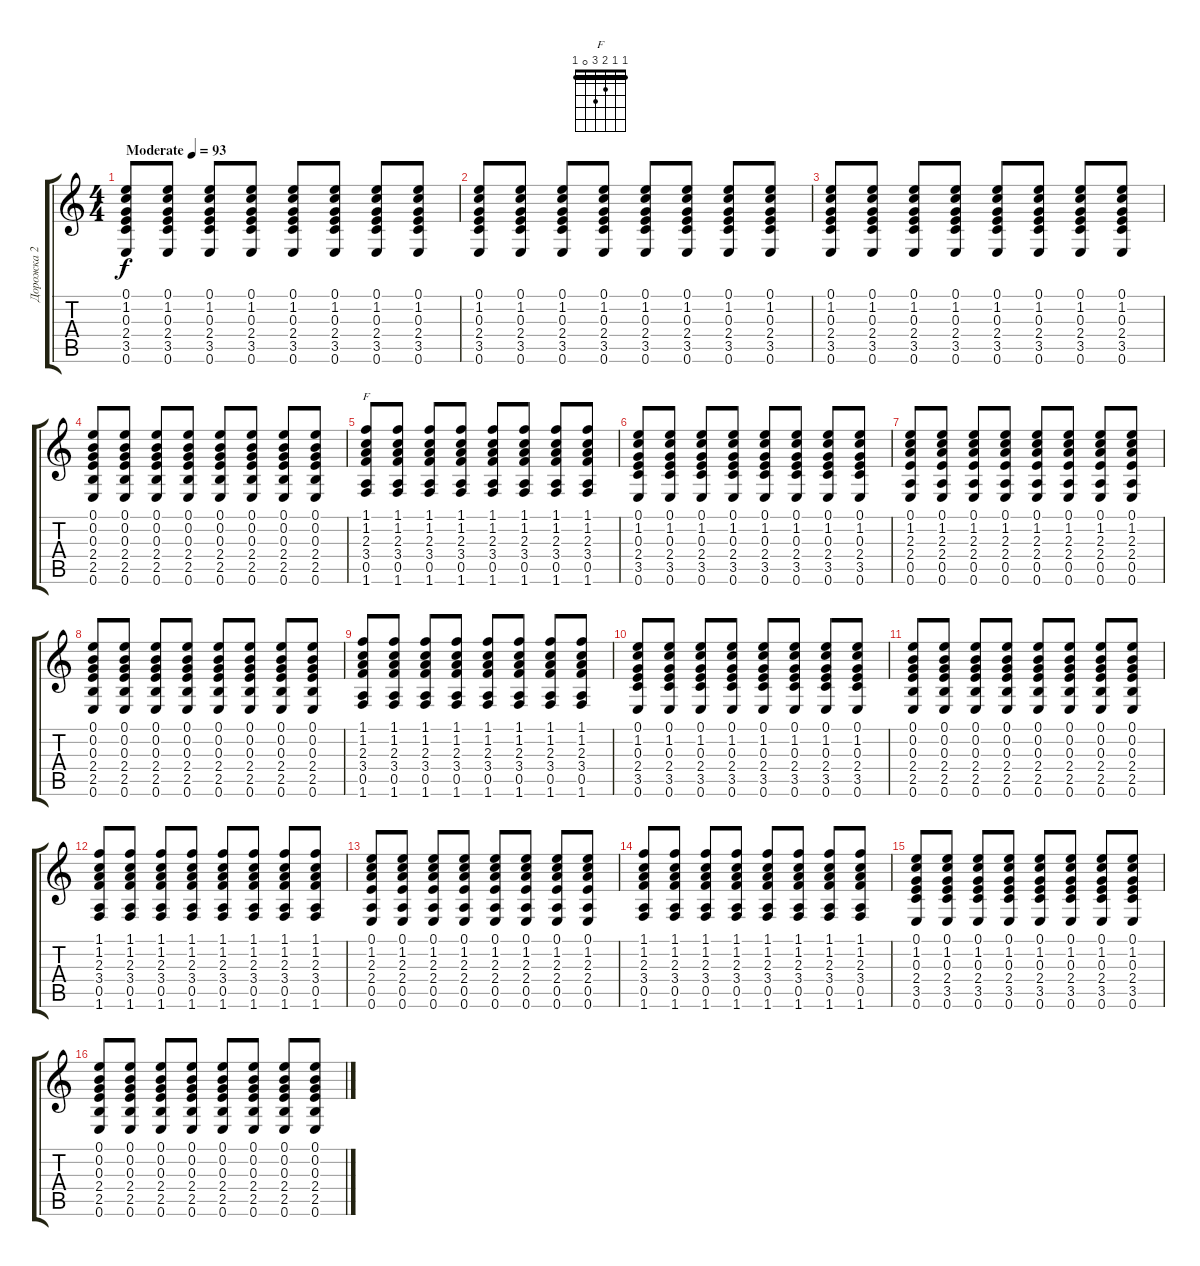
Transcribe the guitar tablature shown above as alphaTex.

\track ("Дорожка 2" "Дорожка 2") {instrument acousticguitarsteel}
\staff {score tabs}
\tuning (E4 B3 G3 D3 A2 E2) {hide}
\chord ("F" 1 1 2 3 0 1) {barre 1}
\ts (4 4)
\tempo (93 "Moderate")
\clef g2
\ks c
(0.1 1.2 0.3 2.4 3.5 0.6).8{dy f instrument acousticguitarsteel} (0.1 1.2 0.3 2.4 3.5 0.6).8 (0.1 1.2 0.3 2.4 3.5 0.6).8 (0.1 1.2 0.3 2.4 3.5 0.6).8 (0.1 1.2 0.3 2.4 3.5 0.6).8 (0.1 1.2 0.3 2.4 3.5 0.6).8 (0.1 1.2 0.3 2.4 3.5 0.6).8 (0.1 1.2 0.3 2.4 3.5 0.6).8 |
(0.1 1.2 0.3 2.4 3.5 0.6).8 (0.1 1.2 0.3 2.4 3.5 0.6).8 (0.1 1.2 0.3 2.4 3.5 0.6).8 (0.1 1.2 0.3 2.4 3.5 0.6).8 (0.1 1.2 0.3 2.4 3.5 0.6).8 (0.1 1.2 0.3 2.4 3.5 0.6).8 (0.1 1.2 0.3 2.4 3.5 0.6).8 (0.1 1.2 0.3 2.4 3.5 0.6).8 |
(0.1 1.2 0.3 2.4 3.5 0.6).8 (0.1 1.2 0.3 2.4 3.5 0.6).8 (0.1 1.2 0.3 2.4 3.5 0.6).8 (0.1 1.2 0.3 2.4 3.5 0.6).8 (0.1 1.2 0.3 2.4 3.5 0.6).8 (0.1 1.2 0.3 2.4 3.5 0.6).8 (0.1 1.2 0.3 2.4 3.5 0.6).8 (0.1 1.2 0.3 2.4 3.5 0.6).8 |
(0.1 0.2 0.3 2.4 2.5 0.6).8 (0.1 0.2 0.3 2.4 2.5 0.6).8 (0.1 0.2 0.3 2.4 2.5 0.6).8 (0.1 0.2 0.3 2.4 2.5 0.6).8 (0.1 0.2 0.3 2.4 2.5 0.6).8 (0.1 0.2 0.3 2.4 2.5 0.6).8 (0.1 0.2 0.3 2.4 2.5 0.6).8 (0.1 0.2 0.3 2.4 2.5 0.6).8 |
(1.1 1.2 2.3 3.4 0.5 1.6).8{ch "F"} (1.1 1.2 2.3 3.4 0.5 1.6).8 (1.1 1.2 2.3 3.4 0.5 1.6).8 (1.1 1.2 2.3 3.4 0.5 1.6).8 (1.1 1.2 2.3 3.4 0.5 1.6).8 (1.1 1.2 2.3 3.4 0.5 1.6).8 (1.1 1.2 2.3 3.4 0.5 1.6).8 (1.1 1.2 2.3 3.4 0.5 1.6).8 |
(0.1 1.2 0.3 2.4 3.5 0.6).8 (0.1 1.2 0.3 2.4 3.5 0.6).8 (0.1 1.2 0.3 2.4 3.5 0.6).8 (0.1 1.2 0.3 2.4 3.5 0.6).8 (0.1 1.2 0.3 2.4 3.5 0.6).8 (0.1 1.2 0.3 2.4 3.5 0.6).8 (0.1 1.2 0.3 2.4 3.5 0.6).8 (0.1 1.2 0.3 2.4 3.5 0.6).8 |
(0.1 1.2 2.3 2.4 0.5 0.6).8 (0.1 1.2 2.3 2.4 0.5 0.6).8 (0.1 1.2 2.3 2.4 0.5 0.6).8 (0.1 1.2 2.3 2.4 0.5 0.6).8 (0.1 1.2 2.3 2.4 0.5 0.6).8 (0.1 1.2 2.3 2.4 0.5 0.6).8 (0.1 1.2 2.3 2.4 0.5 0.6).8 (0.1 1.2 2.3 2.4 0.5 0.6).8 |
(0.1 0.2 0.3 2.4 2.5 0.6).8 (0.1 0.2 0.3 2.4 2.5 0.6).8 (0.1 0.2 0.3 2.4 2.5 0.6).8 (0.1 0.2 0.3 2.4 2.5 0.6).8 (0.1 0.2 0.3 2.4 2.5 0.6).8 (0.1 0.2 0.3 2.4 2.5 0.6).8 (0.1 0.2 0.3 2.4 2.5 0.6).8 (0.1 0.2 0.3 2.4 2.5 0.6).8 |
(1.1 1.2 2.3 3.4 0.5 1.6).8 (1.1 1.2 2.3 3.4 0.5 1.6).8 (1.1 1.2 2.3 3.4 0.5 1.6).8 (1.1 1.2 2.3 3.4 0.5 1.6).8 (1.1 1.2 2.3 3.4 0.5 1.6).8 (1.1 1.2 2.3 3.4 0.5 1.6).8 (1.1 1.2 2.3 3.4 0.5 1.6).8 (1.1 1.2 2.3 3.4 0.5 1.6).8 |
(0.1 1.2 0.3 2.4 3.5 0.6).8 (0.1 1.2 0.3 2.4 3.5 0.6).8 (0.1 1.2 0.3 2.4 3.5 0.6).8 (0.1 1.2 0.3 2.4 3.5 0.6).8 (0.1 1.2 0.3 2.4 3.5 0.6).8 (0.1 1.2 0.3 2.4 3.5 0.6).8 (0.1 1.2 0.3 2.4 3.5 0.6).8 (0.1 1.2 0.3 2.4 3.5 0.6).8 |
(0.1 0.2 0.3 2.4 2.5 0.6).8 (0.1 0.2 0.3 2.4 2.5 0.6).8 (0.1 0.2 0.3 2.4 2.5 0.6).8 (0.1 0.2 0.3 2.4 2.5 0.6).8 (0.1 0.2 0.3 2.4 2.5 0.6).8 (0.1 0.2 0.3 2.4 2.5 0.6).8 (0.1 0.2 0.3 2.4 2.5 0.6).8 (0.1 0.2 0.3 2.4 2.5 0.6).8 |
(1.1 1.2 2.3 3.4 0.5 1.6).8 (1.1 1.2 2.3 3.4 0.5 1.6).8 (1.1 1.2 2.3 3.4 0.5 1.6).8 (1.1 1.2 2.3 3.4 0.5 1.6).8 (1.1 1.2 2.3 3.4 0.5 1.6).8 (1.1 1.2 2.3 3.4 0.5 1.6).8 (1.1 1.2 2.3 3.4 0.5 1.6).8 (1.1 1.2 2.3 3.4 0.5 1.6).8 |
(0.1 1.2 2.3 2.4 0.5 0.6).8 (0.1 1.2 2.3 2.4 0.5 0.6).8 (0.1 1.2 2.3 2.4 0.5 0.6).8 (0.1 1.2 2.3 2.4 0.5 0.6).8 (0.1 1.2 2.3 2.4 0.5 0.6).8 (0.1 1.2 2.3 2.4 0.5 0.6).8 (0.1 1.2 2.3 2.4 0.5 0.6).8 (0.1 1.2 2.3 2.4 0.5 0.6).8 |
(1.1 1.2 2.3 3.4 0.5 1.6).8 (1.1 1.2 2.3 3.4 0.5 1.6).8 (1.1 1.2 2.3 3.4 0.5 1.6).8 (1.1 1.2 2.3 3.4 0.5 1.6).8 (1.1 1.2 2.3 3.4 0.5 1.6).8 (1.1 1.2 2.3 3.4 0.5 1.6).8 (1.1 1.2 2.3 3.4 0.5 1.6).8 (1.1 1.2 2.3 3.4 0.5 1.6).8 |
(0.1 1.2 0.3 2.4 3.5 0.6).8 (0.1 1.2 0.3 2.4 3.5 0.6).8 (0.1 1.2 0.3 2.4 3.5 0.6).8 (0.1 1.2 0.3 2.4 3.5 0.6).8 (0.1 1.2 0.3 2.4 3.5 0.6).8 (0.1 1.2 0.3 2.4 3.5 0.6).8 (0.1 1.2 0.3 2.4 3.5 0.6).8 (0.1 1.2 0.3 2.4 3.5 0.6).8 |
(0.1 0.2 0.3 2.4 2.5 0.6).8 (0.1 0.2 0.3 2.4 2.5 0.6).8 (0.1 0.2 0.3 2.4 2.5 0.6).8 (0.1 0.2 0.3 2.4 2.5 0.6).8 (0.1 0.2 0.3 2.4 2.5 0.6).8 (0.1 0.2 0.3 2.4 2.5 0.6).8 (0.1 0.2 0.3 2.4 2.5 0.6).8 (0.1 0.2 0.3 2.4 2.5 0.6).8
